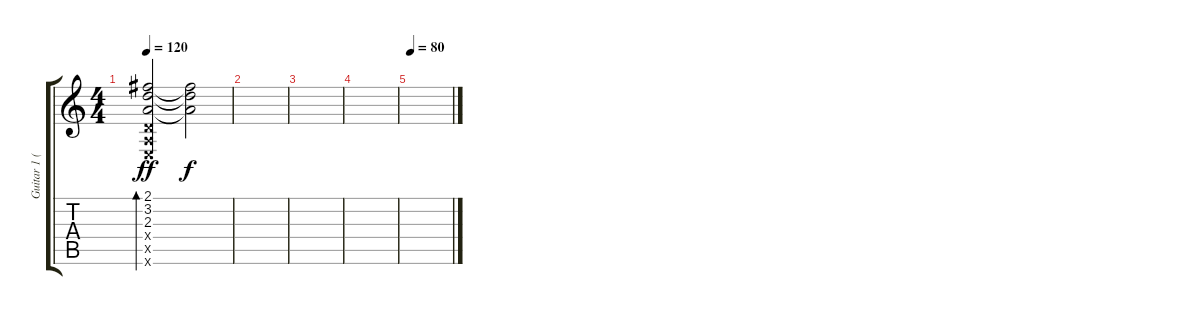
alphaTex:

\track ("Guitar 1 (accoustic)" "Guitar 1 (") {instrument acousticguitarsteel}
\staff {score tabs}
\tuning (E4 B3 G3 D3 A2 E2) {hide}
\ts (4 4)
\tempo 120
\clef g2
\ks c
(2.1 3.2 2.3 0.4{x} 0.5{x} 0.6{x}).2{bd 60 dy ff} (2.1{t} 3.2{t} 2.3{t}).2{dy f} |
|
|
|
\tempo 80
